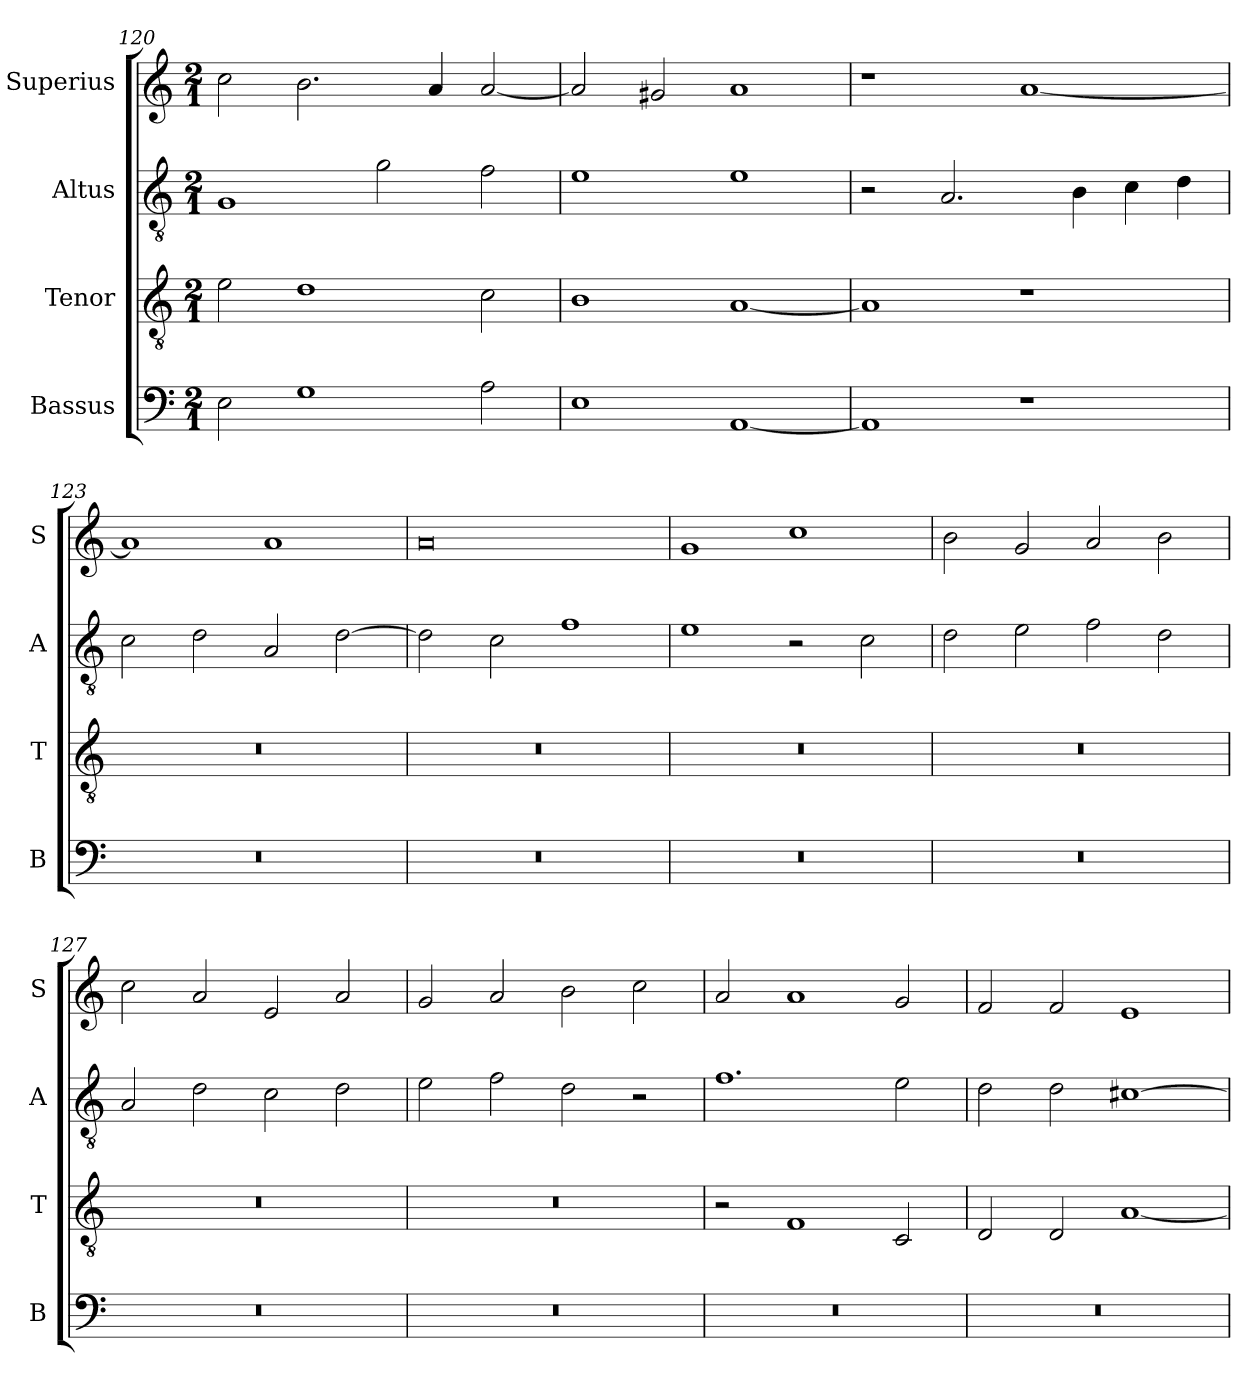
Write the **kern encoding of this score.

**kern	**kern	**kern	**kern
*part4	*part3	*part2	*part1
*staff4	*staff3	*staff2	*staff1
*I"Bassus	*I"Tenor	*I"Altus	*I"Superius
*I'B	*I'T	*I'A	*I'S
*clefF4	*clefGv2	*clefGv2	*clefG2
*k[]	*k[]	*k[]	*k[]
*C:	*C:	*C:	*C:
*M2/1	*M2/1	*M2/1	*M2/1
=120	=120	=120	=120
2E	2e	1G	2cc
1G	1d	.	2.b
.	.	2g	.
.	.	.	4a
2A	2c	2f	[2a
=121	=121	=121	=121
1E	1B	1e	2a]
.	.	.	2g#X
[1AA	[1A	1e	1a
=122	=122	=122	=122
1AA]	1A]	2r	1r
.	.	2.A	.
1r	1r	.	[1a
.	.	4B	.
.	.	4c	.
.	.	4d	.
=123	=123	=123	=123
0r	0r	2c	1a]
.	.	2d	.
.	.	2A	1a
.	.	[2d	.
=124	=124	=124	=124
0r	0r	2d]	0a
.	.	2c	.
.	.	1f	.
=125	=125	=125	=125
0r	0r	1e	1g
.	.	2r	1cc
.	.	2c	.
=126	=126	=126	=126
0r	0r	2d	2b
.	.	2e	2g
.	.	2f	2a
.	.	2d	2b
=127	=127	=127	=127
0r	0r	2A	2cc
.	.	2d	2a
.	.	2c	2e
.	.	2d	2a
=128	=128	=128	=128
0r	0r	2e	2g
.	.	2f	2a
.	.	2d	2b
.	.	2r	2cc
=129	=129	=129	=129
0r	2r	1.f	2a
.	1F	.	1a
.	2C	2e	2g
=130	=130	=130	=130
0r	2D	2d	2f
.	2D	2d	2f
.	[1A	[1c#X	1e
=	=	=	=
*-	*-	*-	*-
